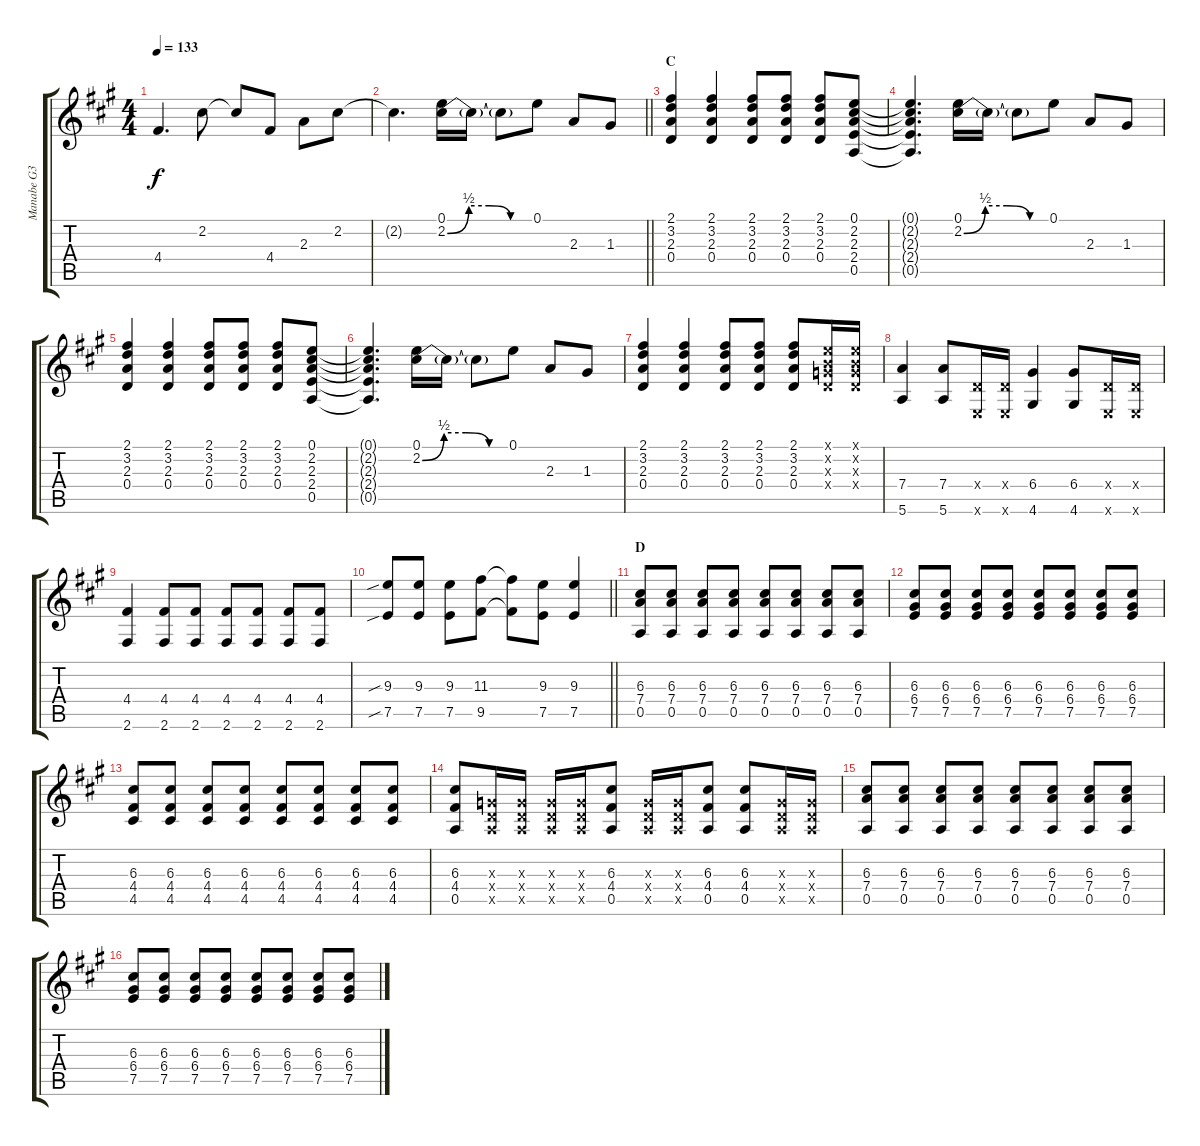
\track ("Manabe G3" "Manabe G3") {instrument overdrivenguitar}
\staff {score tabs}
\tuning (E4 B3 G3 D3 A2 E2) {hide}
\ts (4 4)
\tempo 133
\clef g2
\ks a
4.4.4{d dy f} 2.2.8 2.2{t}.8 4.4.8 2.3.8 2.2.8 |
\barLineRight lightlight
2.2{t}.4{d} (0.1 2.2{be (custom 0 0 15 2 29 2 44 0 60 0)}).16{volume 11} 2.2{t}.16 2.2{t}.8 0.1.8 2.3.8 1.3.8 |
\section ("" "C")
(2.1 3.2 2.3 0.4).4 (2.1 3.2 2.3 0.4).4 (2.1 3.2 2.3 0.4).8 (2.1 3.2 2.3 0.4).8 (2.1 3.2 2.3 0.4).8 (0.1 2.2 2.3 2.4 0.5).8 |
(0.1{t} 2.2{t} 2.3{t} 2.4{t} 0.5{t}).4{d} (0.1 2.2{be (custom 0 0 15 2 30 2 46 0 60 0)}).16 2.2{t}.16 2.2{t}.8 0.1.8 2.3.8 1.3.8 |
(2.1 3.2 2.3 0.4).4 (2.1 3.2 2.3 0.4).4 (2.1 3.2 2.3 0.4).8 (2.1 3.2 2.3 0.4).8 (2.1 3.2 2.3 0.4).8 (0.1 2.2 2.3 2.4 0.5).8 |
(0.1{t} 2.2{t} 2.3{t} 2.4{t} 0.5{t}).4{d} (0.1 2.2{be (custom 0 0 15 2 30 2 46 0 60 0)}).16 2.2{t}.16 2.2{t}.8 0.1.8 2.3.8 1.3.8 |
(2.1 3.2 2.3 0.4).4 (2.1 3.2 2.3 0.4).4 (2.1 3.2 2.3 0.4).8 (2.1 3.2 2.3 0.4).8 (2.1 3.2 2.3 0.4).8 (0.1{x} 0.2{x} 0.3{x} 0.4{x}).16 (0.1{x} 0.2{x} 0.3{x} 0.4{x}).16 |
(7.4 5.6).4 (7.4 5.6).8 (0.4{x} 0.6{x}).16 (0.4{x} 0.6{x}).16 (6.4 4.6).4 (6.4 4.6).8 (0.4{x} 0.6{x}).16 (0.4{x} 0.6{x}).16 |
(4.4 2.6).4 (4.4 2.6).8 (4.4 2.6).8 (4.4 2.6).8 (4.4 2.6).8 (4.4 2.6).8 (4.4 2.6).8 |
\barLineRight lightlight
(9.3{sib} 7.5{sib}).8 (9.3 7.5).8 (9.3 7.5).8 (11.3 9.5).8 (11.3{t} 9.5{t}).8 (9.3 7.5).8 (9.3 7.5).4 |
\section ("" "D")
(6.3 7.4 0.5).8 (6.3 7.4 0.5).8 (6.3 7.4 0.5).8 (6.3 7.4 0.5).8 (6.3 7.4 0.5).8 (6.3 7.4 0.5).8 (6.3 7.4 0.5).8 (6.3 7.4 0.5).8 |
(6.3 6.4 7.5).8 (6.3 6.4 7.5).8 (6.3 6.4 7.5).8 (6.3 6.4 7.5).8 (6.3 6.4 7.5).8 (6.3 6.4 7.5).8 (6.3 6.4 7.5).8 (6.3 6.4 7.5).8 |
(6.3 4.4 4.5).8 (6.3 4.4 4.5).8 (6.3 4.4 4.5).8 (6.3 4.4 4.5).8 (6.3 4.4 4.5).8 (6.3 4.4 4.5).8 (6.3 4.4 4.5).8 (6.3 4.4 4.5).8 |
(6.3 4.4 0.5).8 (0.3{x} 0.4{x} 0.5{x}).16 (0.3{x} 0.4{x} 0.5{x}).16 (0.3{x} 0.4{x} 0.5{x}).16 (0.3{x} 0.4{x} 0.5{x}).16 (6.3 4.4 0.5).8 (0.3{x} 0.4{x} 0.5{x}).16 (0.3{x} 0.4{x} 0.5{x}).16 (6.3 4.4 0.5).8 (6.3 4.4 0.5).8 (0.3{x} 0.4{x} 0.5{x}).16 (0.3{x} 0.4{x} 0.5{x}).16 |
(6.3 7.4 0.5).8 (6.3 7.4 0.5).8 (6.3 7.4 0.5).8 (6.3 7.4 0.5).8 (6.3 7.4 0.5).8 (6.3 7.4 0.5).8 (6.3 7.4 0.5).8 (6.3 7.4 0.5).8 |
(6.3 6.4 7.5).8 (6.3 6.4 7.5).8 (6.3 6.4 7.5).8 (6.3 6.4 7.5).8 (6.3 6.4 7.5).8 (6.3 6.4 7.5).8 (6.3 6.4 7.5).8 (6.3 6.4 7.5).8
